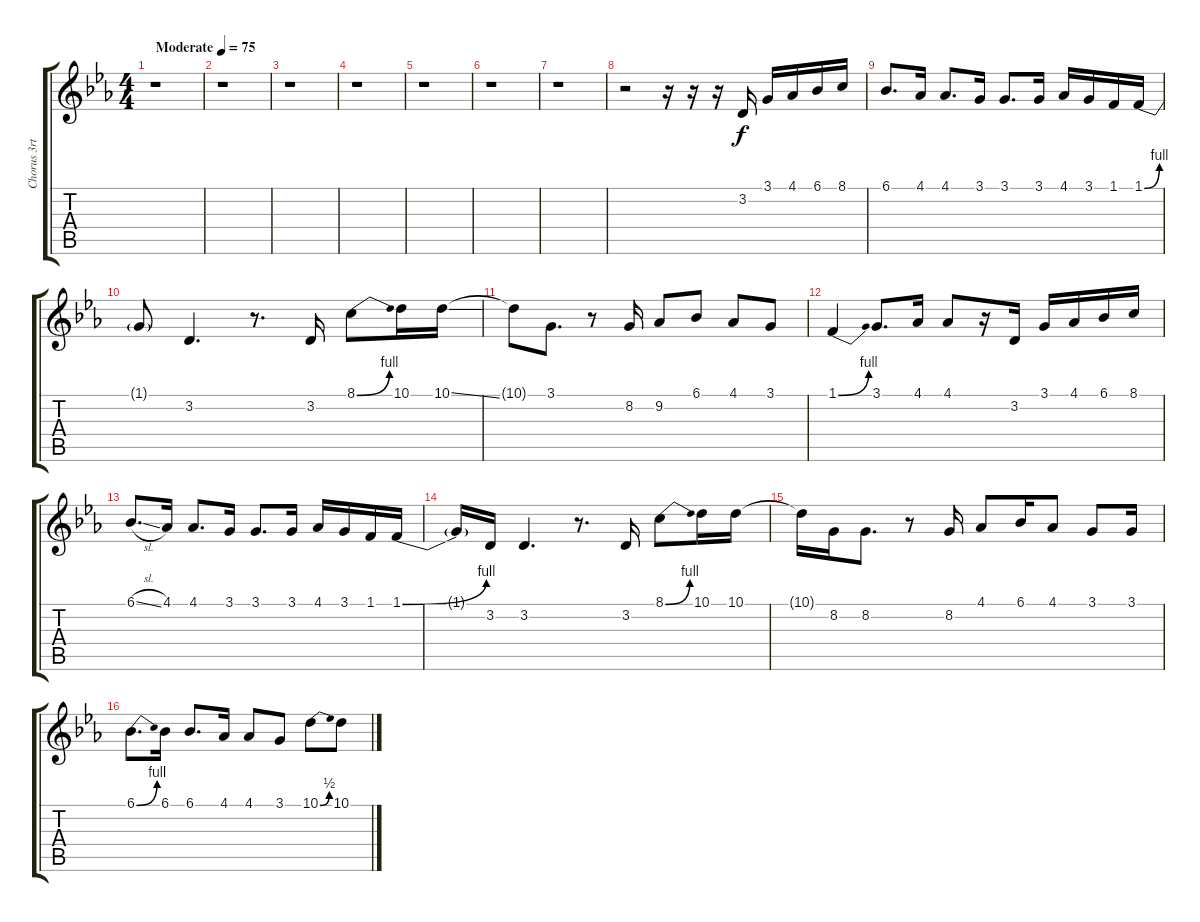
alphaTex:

\track ("Chorus 3rth" "Chorus 3rt") {instrument lead1square}
\staff {score tabs}
\tuning (E4 B3 G3 D3 A2 E2) {hide}
\ts (4 4)
\tempo (75 "Moderate")
\clef g2
\ks eb
r.1{dy f instrument lead1square} |
r.1 |
r.1 |
r.1 |
r.1 |
r.1 |
r.1 |
r.2 r.16 r.16 r.16 3.2.16 3.1.16 4.1.16 6.1.16 8.1.16 |
6.1.8{d} 4.1.16 4.1.8{d} 3.1.16 3.1.8{d} 3.1.16 4.1.16 3.1.16 1.1.16 1.1{be (bend 0 0 60 4)}.16 |
1.1{t}.8 3.2.4{d} r.8{d} 3.2.16 8.1{be (bend 0 0 60 4)}.8 10.1.16 10.1{ss}.16 |
10.1{t}.8 3.1.8{d} r.8 8.2.16 9.2.8 6.1.8 4.1.8 3.1.8 |
1.1{be (bend 0 0 60 4)}.4 3.1.8{d} 4.1.16 4.1.8 r.16 3.2.16 3.1.16 4.1.16 6.1.16 8.1.16 |
6.1{sl}.8{d} 4.1.16 4.1.8{d} 3.1.16 3.1.8{d} 3.1.16 4.1.16 3.1.16 1.1.16 1.1{be (bend 0 0 60 4)}.16 |
1.1{t}.16 3.2.16 3.2.4{d} r.8{d} 3.2.16 8.1{be (bend 0 0 60 4)}.8 10.1.16 10.1.16 |
10.1{t}.16 8.2.16 8.2.8{d} r.8 8.2.16 4.1.8 6.1.16 4.1.8 3.1.8 3.1.16 |
6.1{be (bend 0 0 60 4)}.8{d} 6.1.16 6.1.8{d} 4.1.16 4.1.8 3.1.8 10.1{be (bend 0 0 60 2)}.8 10.1.8
